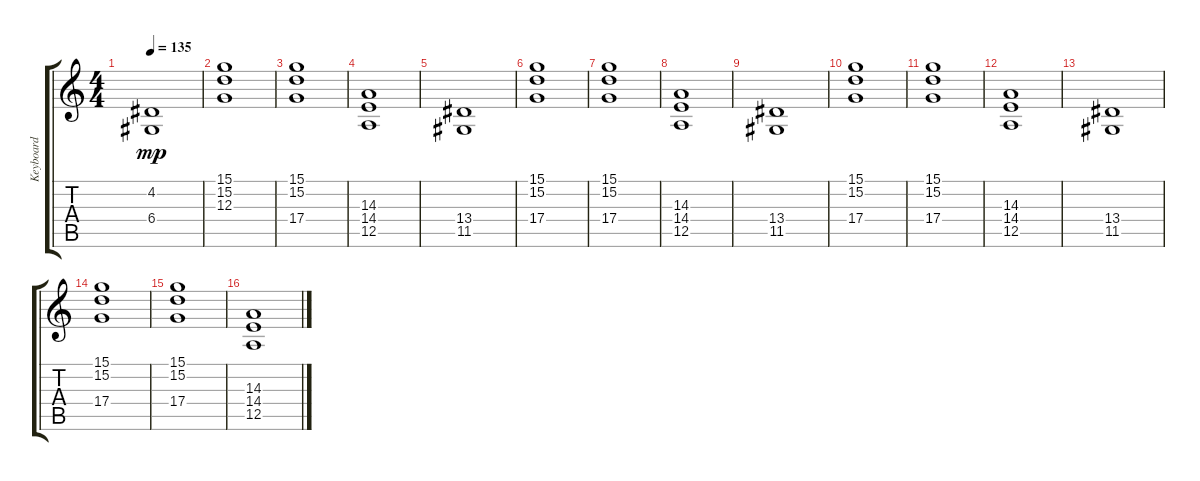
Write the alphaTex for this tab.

\track ("Keyboard" "Keyboard") {instrument pad8sweep}
\staff {score tabs}
\tuning (E4 B3 G3 D3 A2 E2) {hide}
\ts (4 4)
\tempo 135
\clef g2
\ks c
(4.2 6.4).1{dy mp} |
(15.1 15.2 12.3).1 |
(15.1 15.2 17.4).1 |
(14.3 14.4 12.5).1 |
(13.4 11.5).1 |
(15.1 15.2 17.4).1 |
(15.1 15.2 17.4).1 |
(14.3 14.4 12.5).1 |
(13.4 11.5).1 |
(15.1 15.2 17.4).1 |
(15.1 15.2 17.4).1 |
(14.3 14.4 12.5).1 |
(13.4 11.5).1 |
(15.1 15.2 17.4).1 |
(15.1 15.2 17.4).1 |
(14.3 14.4 12.5).1
